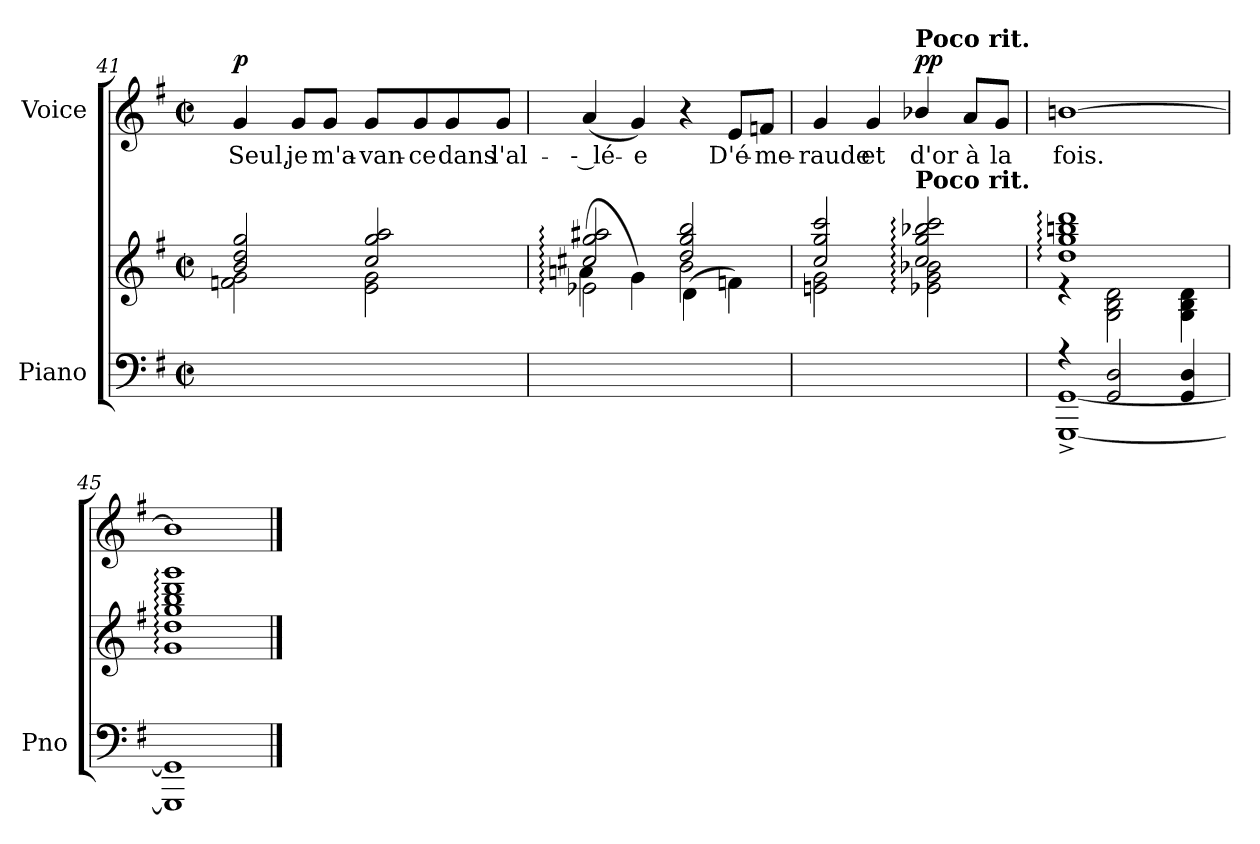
**kern	**kern	**kern	**text	**dynam
*part2	*part2	*part1	*part1	*part1
*staff3	*staff2	*staff1	*staff1	*staff1
*I"Piano	*	*I"Voice	*	*
*I'Pno	*	*	*	*
*clefF4	*clefG2	*clefG2	*	*
*k[f#]	*k[f#]	*k[f#]	*	*
*M2/2	*M2/2	*M2/2	*	*
*met(c|)	*met(c|)	*met(c|)	*	*
=41	=41	=41	=41	=41
*	*^	*	*	*
!	!	!	!	!LO:LY:b	!LO:DY:a
1ryy	2b/ 2dd/ 2gg/	2fn\ 2g\	4g/	Seul,	p
!	!	!	!	!LO:LY:b	!
.	.	.	8g/L	je	.
!	!	!	!	!LO:LY:b	!
.	.	.	8g/J	m'a-	.
!	!	!	!	!LO:LY:b	!
.	2cc/ 2gg/ 2aa/	2e\ 2g\	8g/L	-van-	.
!	!	!	!	!LO:LY:b	!
.	.	.	8g/	-ce	.
!	!	!	!	!LO:LY:b	!
.	.	.	8g/	dans	.
!	!	!	!	!LO:LY:b	!
.	.	.	8g/J	l'al-	.
!!LO:LB:g=z
=42	=42	=42	=42	=42	=42
*	*	*^	*	*	*
!	!	!	!	!	!LO:LY:b	!
1ryy	2cc#X/: 2gg/: 2aa#X/:	2e-X:\	(>4an:\	(<4a/	-- lé-	.
!	!	!	!	!	!LO:LY:b	!
.	.	.	4g\)	4g/)	-e	.
.	2dd/ 2gg/ 2bb/	2b\	(<4d\	4r	.	.
!	!	!	!	!	!LO:LY:b	!
.	.	.	4fn\)	8e/L	D'é-	.
!	!	!	!	!	!LO:LY:b	!
.	.	.	.	8fn/J	-me-	.
*	*	*v	*v	*	*	*
=43	=43	=43	=43	=43	=43
!	!	!	!	!LO:LY:b	!
1ryy	2cc/ 2gg/ 2ccc/	2en\ 2g\	4g/	-raude	.
!	!	!	!	!LO:LY:b	!
.	.	.	4g/	et	.
*	*	*	*MM80	*	*
!	!	!	!LO:TX:a:B:t=Poco rit.	!	!
!	!LO:TX:a:B:t=Poco rit.	!	!	!	!
!	!	!	!	!LO:LY:b	!LO:DY:a
.	2cc/: 2gg/: 2bb-X/: 2ccc/:	2e-X\: 2g\: 2b-X\:	4b-X/	d'or	pp
!	!	!	!	!LO:LY:b	!
.	.	.	8a/L	à	.
!	!	!	!	!LO:LY:b	!
.	.	.	8g/J	la	.
=44	=44	=44	=44	=44	=44
*^	*	*	*	*	*
!	!	!	!	!	!LO:LY:b	!
4r	[1GGG^ [1GG^	1dd: 1gg: 1bbn: 1ddd:	4r	[1bn	fois.	.
2GG/ 2D/	.	.	2G\ 2B\ 2d\	.	.	.
4GG/ 4D/	.	.	4G\ 4B\ 4d\	.	.	.
*v	*v	*	*	*	*	*
=45	=45	=45	=45	=45	=45
1GGG] 1GG]	1gg: 1bb: 1ddd: 1ggg:	1g: 1dd:	1b]	.	.
*	*v	*v	*	*	*
==	==	==	==	==
*-	*-	*-	*-	*-
